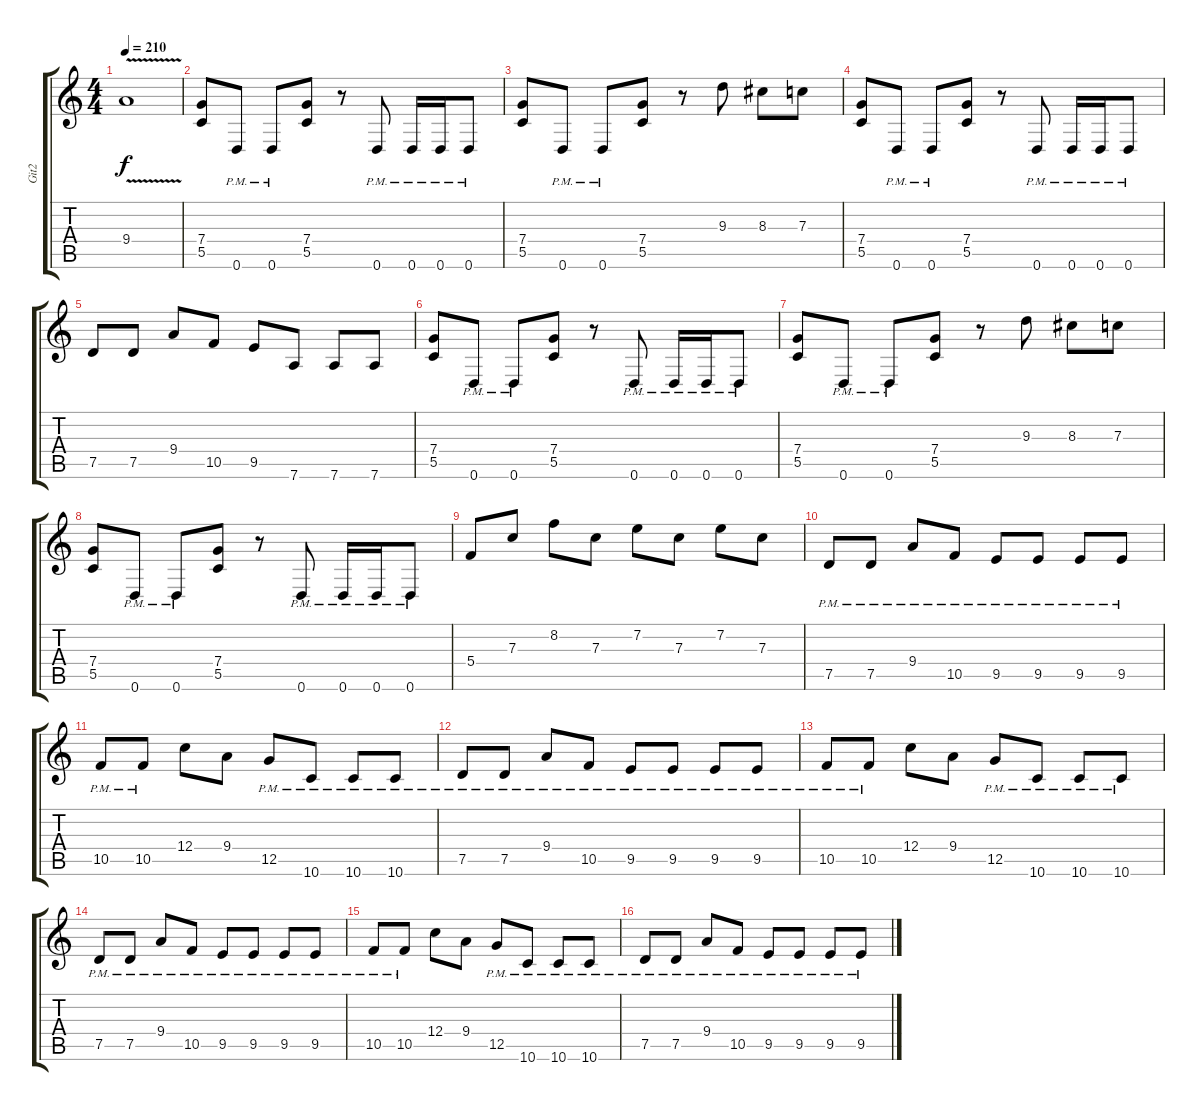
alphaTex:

\track ("Git2" "Git2") {instrument overdrivenguitar}
\staff {score tabs}
\tuning (D4 A3 F3 C3 G2 D2) {hide}
\ts (4 4)
\tempo 210
\clef g2
\ks c
9.4{v t}.1{dy f} |
(7.4 5.5).8 0.6{pm}.8 0.6{pm}.8 (7.4 5.5).8 r.8 0.6{pm}.8 0.6{pm}.16 0.6{pm}.16 0.6{pm}.8 |
(7.4 5.5).8 0.6{pm}.8 0.6{pm}.8 (7.4 5.5).8 r.8 9.3.8 8.3.8 7.3.8 |
(7.4 5.5).8 0.6{pm}.8 0.6{pm}.8 (7.4 5.5).8 r.8 0.6{pm}.8 0.6{pm}.16 0.6{pm}.16 0.6{pm}.8 |
7.5.8 7.5.8 9.4.8 10.5.8 9.5.8 7.6.8 7.6.8 7.6.8 |
(7.4 5.5).8 0.6{pm}.8 0.6{pm}.8 (7.4 5.5).8 r.8 0.6{pm}.8 0.6{pm}.16 0.6{pm}.16 0.6{pm}.8 |
(7.4 5.5).8 0.6{pm}.8 0.6{pm}.8 (7.4 5.5).8 r.8 9.3.8 8.3.8 7.3.8 |
(7.4 5.5).8 0.6{pm}.8 0.6{pm}.8 (7.4 5.5).8 r.8 0.6{pm}.8 0.6{pm}.16 0.6{pm}.16 0.6{pm}.8 |
5.4.8 7.3.8 8.2.8 7.3.8 7.2.8 7.3.8 7.2.8 7.3.8 |
7.5{pm}.8 7.5{pm}.8 9.4{pm}.8 10.5{pm}.8 9.5{pm}.8 9.5{pm}.8 9.5{pm}.8 9.5{pm}.8 |
10.5{pm}.8 10.5{pm}.8 12.4.8 9.4.8 12.5{pm}.8 10.6{pm}.8 10.6{pm}.8 10.6{pm}.8 |
7.5{pm}.8 7.5{pm}.8 9.4{pm}.8 10.5{pm}.8 9.5{pm}.8 9.5{pm}.8 9.5{pm}.8 9.5{pm}.8 |
10.5{pm}.8 10.5{pm}.8 12.4.8 9.4.8 12.5{pm}.8 10.6{pm}.8 10.6{pm}.8 10.6{pm}.8 |
7.5{pm}.8 7.5{pm}.8 9.4{pm}.8 10.5{pm}.8 9.5{pm}.8 9.5{pm}.8 9.5{pm}.8 9.5{pm}.8 |
10.5{pm}.8 10.5{pm}.8 12.4.8 9.4.8 12.5{pm}.8 10.6{pm}.8 10.6{pm}.8 10.6{pm}.8 |
7.5{pm}.8 7.5{pm}.8 9.4{pm}.8 10.5{pm}.8 9.5{pm}.8 9.5{pm}.8 9.5{pm}.8 9.5{pm}.8
